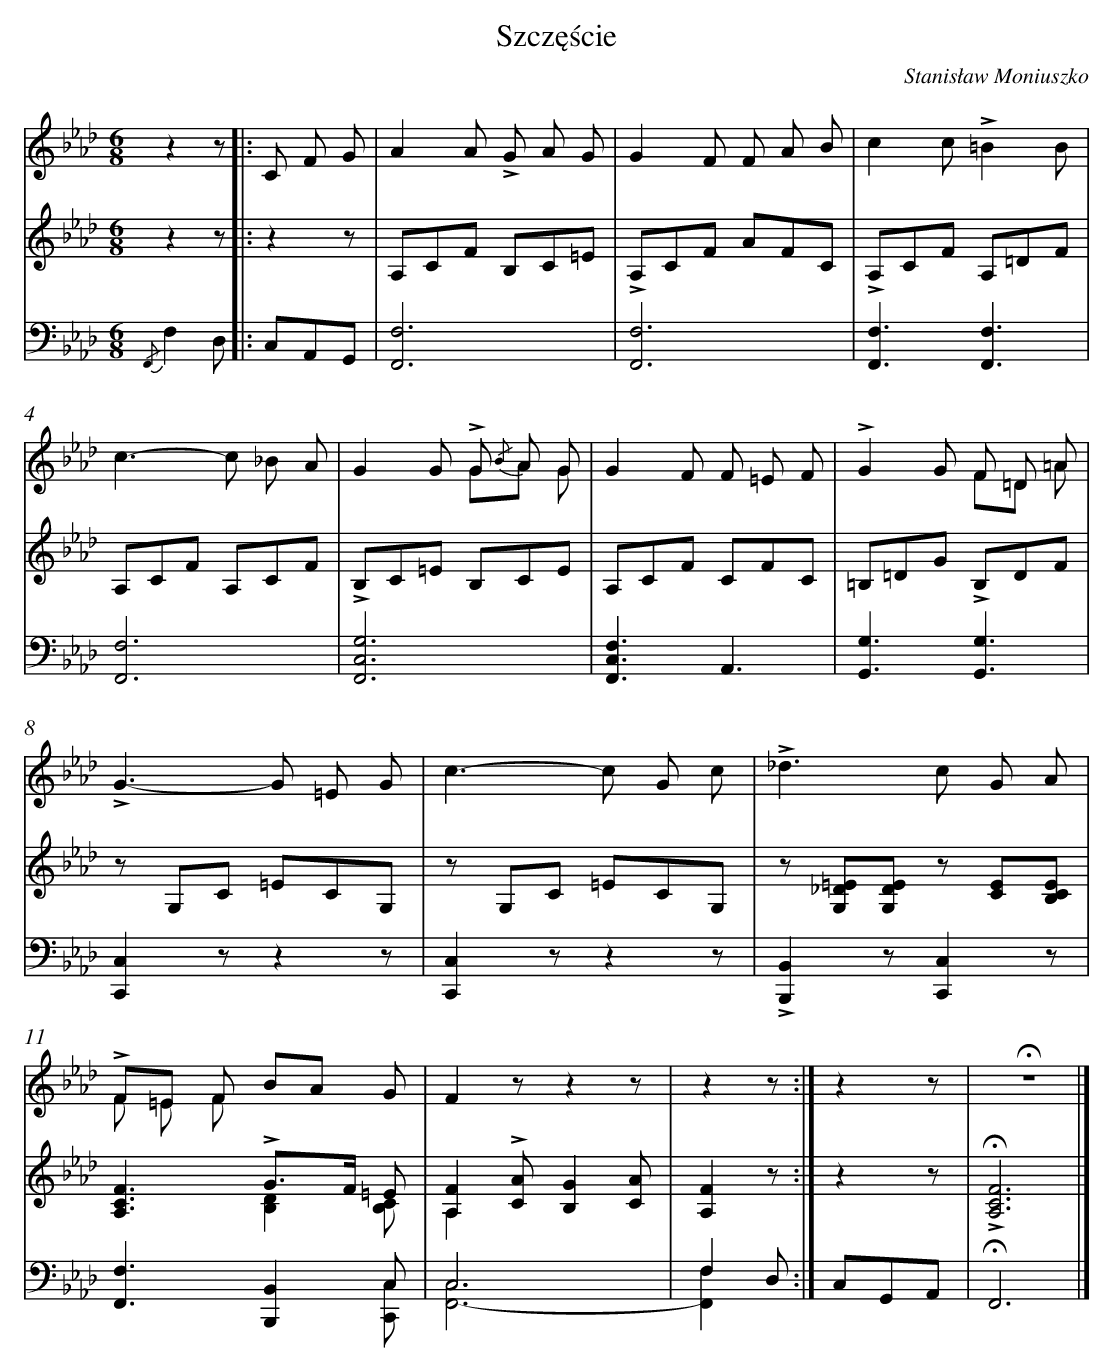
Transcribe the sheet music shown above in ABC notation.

X:1
T: Szczęście
C: Stanisław Moniuszko
L: 1/8
M: 6/8
V: 1 clef=treble
V: 2 clef=treble
V: 3 clef=bass
K: Ab
[V:1] z2z ]|:
[V:2] z2z ]|:
[V:3] {/F,,}F,2D, ]|:
[V:1] C F G [I:setbarnb 1]|
[V:2] z2z |
[V:3] C,A,,G,, |
[V:1] A2A !accent!G A G |
[V:2] A,CF B,C=E |
[V:3] [F,,6F,6] |
[V:1] G2F F A B |
[V:2] !accent!A,CF AFC |
[V:3] [F,,6F,6] |
[V:1] c2c!accent!=B2B |
[V:2] !accent!A,CF A,=DF |
[V:3] [F,,3F,3][F,,3F,3] |
[V:1] c2>-c2 _B A |
[V:2] A,CF A,CF |
[V:3] [F,,6F,6] |
[V:1] G2G !accent!G {/B} A G & x2x GA G |
[V:2] !accent!B,C=E B,CE |
[V:3] [F,,6C,6G,6] |
[V:1] G2F F =E F |
[V:2] A,CF CFC |
[V:3] [F,,3C,3F,3]A,,3 |
[V:1] !accent!G2G F =D =A & x2x F=D =A |
[V:2] =B,=DG !accent!B,DF |
[V:3] [G,,3G,3][G,,3G,3] |
[V:1] !accent!G2>-G2 =E G |
[V:2] z G,C =ECG, |
[V:3] [C,,2C,2]zz2z |
[V:1] c2>-c2 G c |
[V:2] z G,C =ECG, |
[V:3] [C,,2C,2]zz2z |
[V:1] !accent!_d2>c2 G A |
[V:2] z [G,_D=E][G,DE] z [CE][B,CE] |
[V:3] !accent![B,,,2B,,2]z[C,,2C,2]z |
[V:1] !accent!F=E F BA G & F =E Fx2x |
[V:2] [A,3C3F3]!accent!G>F =E & x2x[B,2D2][B,C] |
[V:3] [F,,3F,3][B,,,2B,,2]C, & x2xx2[C,,C,] |
[V:1] F2zz2z |
[V:2] [A,2F2]!accent![CA][B,2G2][CA] & A,2xx2x |
[V:3] C,6 & [F,,6-C,6] |
[V:1] z2z [I:setbarnb 13]:|]
[V:2] [A,2F2]z :|]
[V:3] F,2D, & [F,,2F,2]x :|]
[V:1] z2z |
[V:2] z2z |
[V:3] C,G,,A,, |
[V:1] !fermata!z6 |]
[V:2] !accent!!fermata![A,6C6F6] |]
[V:3] !fermata!F,,6 |]
